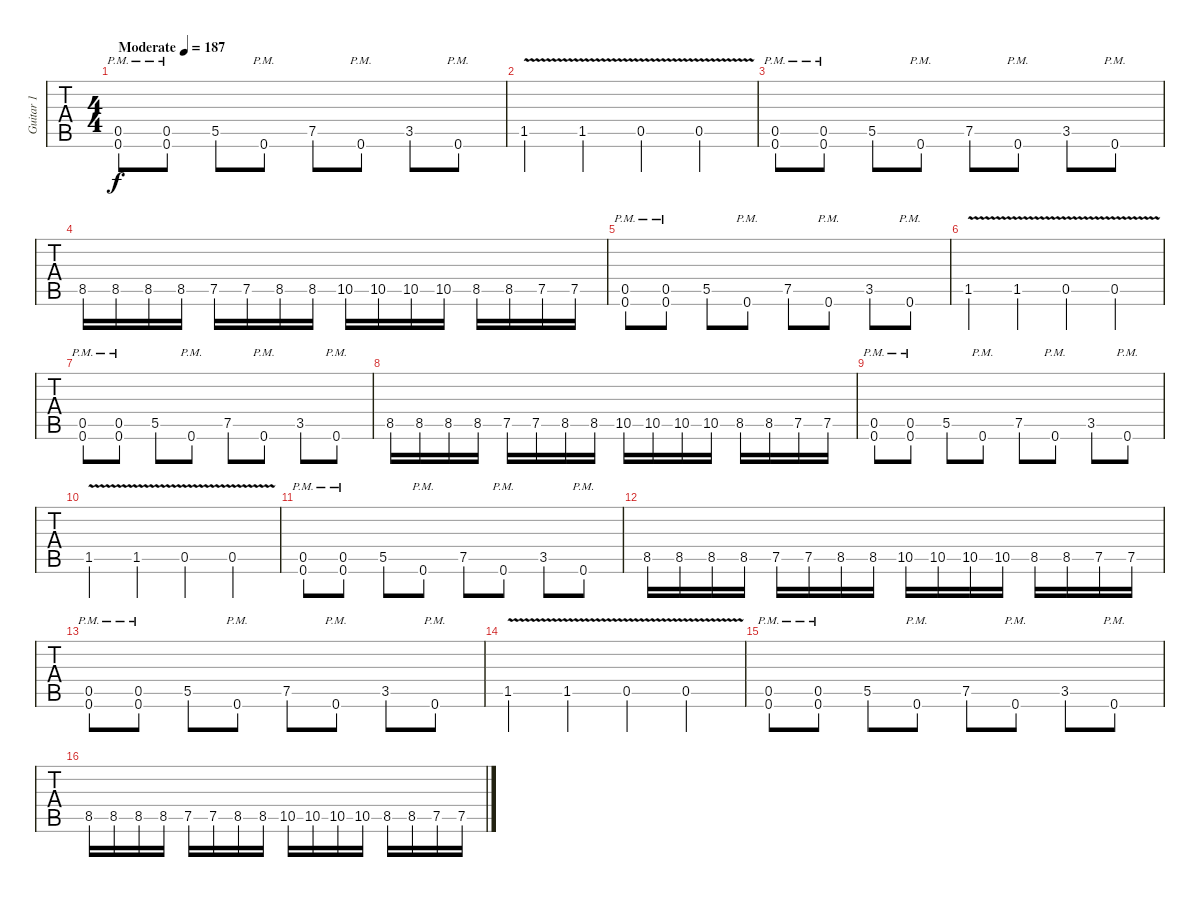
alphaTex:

\track ("Guitar 1" "Guitar 1") {instrument distortionguitar}
\staff {tabs}
\tuning (D4 A3 F3 C3 G2 C2) {hide}
\ts (4 4)
\tempo (187 "Moderate")
\clef g2
\ks c
(0.5{pm} 0.6{pm}).8{dy f instrument distortionguitar} (0.5{pm} 0.6{pm}).8 5.5.8 0.6{pm}.8 7.5.8 0.6{pm}.8 3.5.8 0.6{pm}.8 |
1.5{v}.4 1.5{v}.4 0.5{v}.4 0.5{v}.4 |
(0.5{pm} 0.6{pm}).8 (0.5{pm} 0.6{pm}).8 5.5.8 0.6{pm}.8 7.5.8 0.6{pm}.8 3.5.8 0.6{pm}.8 |
8.5.16 8.5.16 8.5.16 8.5.16 7.5.16 7.5.16 8.5.16 8.5.16 10.5.16 10.5.16 10.5.16 10.5.16 8.5.16 8.5.16 7.5.16 7.5.16 |
(0.5{pm} 0.6{pm}).8 (0.5{pm} 0.6{pm}).8 5.5.8 0.6{pm}.8 7.5.8 0.6{pm}.8 3.5.8 0.6{pm}.8 |
1.5{v}.4 1.5{v}.4 0.5{v}.4 0.5{v}.4 |
(0.5{pm} 0.6{pm}).8 (0.5{pm} 0.6{pm}).8 5.5.8 0.6{pm}.8 7.5.8 0.6{pm}.8 3.5.8 0.6{pm}.8 |
8.5.16 8.5.16 8.5.16 8.5.16 7.5.16 7.5.16 8.5.16 8.5.16 10.5.16 10.5.16 10.5.16 10.5.16 8.5.16 8.5.16 7.5.16 7.5.16 |
(0.5{pm} 0.6{pm}).8 (0.5{pm} 0.6{pm}).8 5.5.8 0.6{pm}.8 7.5.8 0.6{pm}.8 3.5.8 0.6{pm}.8 |
1.5{v}.4 1.5{v}.4 0.5{v}.4 0.5{v}.4 |
(0.5{pm} 0.6{pm}).8 (0.5{pm} 0.6{pm}).8 5.5.8 0.6{pm}.8 7.5.8 0.6{pm}.8 3.5.8 0.6{pm}.8 |
8.5.16 8.5.16 8.5.16 8.5.16 7.5.16 7.5.16 8.5.16 8.5.16 10.5.16 10.5.16 10.5.16 10.5.16 8.5.16 8.5.16 7.5.16 7.5.16 |
(0.5{pm} 0.6{pm}).8 (0.5{pm} 0.6{pm}).8 5.5.8 0.6{pm}.8 7.5.8 0.6{pm}.8 3.5.8 0.6{pm}.8 |
1.5{v}.4 1.5{v}.4 0.5{v}.4 0.5{v}.4 |
(0.5{pm} 0.6{pm}).8 (0.5{pm} 0.6{pm}).8 5.5.8 0.6{pm}.8 7.5.8 0.6{pm}.8 3.5.8 0.6{pm}.8 |
8.5.16 8.5.16 8.5.16 8.5.16 7.5.16 7.5.16 8.5.16 8.5.16 10.5.16 10.5.16 10.5.16 10.5.16 8.5.16 8.5.16 7.5.16 7.5.16
